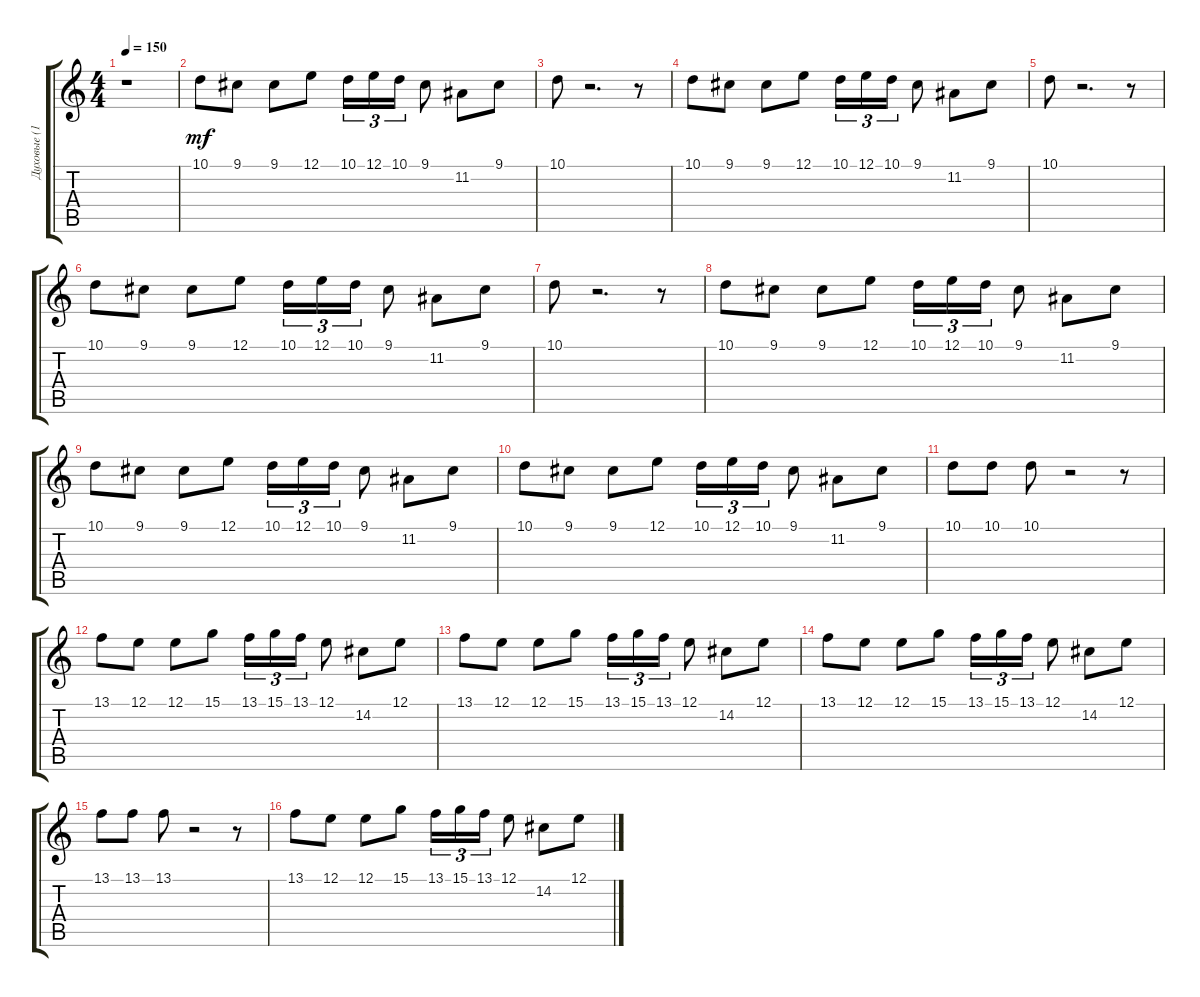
\track ("Духовые (1)" "Духовые (1") {instrument brasssection}
\staff {score tabs}
\tuning (E4 B3 G3 D3 A2 E2) {hide}
\ts (4 4)
\tempo 150
\clef g2
\ks c
r.1{dy mf} |
10.1.8 9.1.8 9.1.8 12.1.8 10.1.16{tu (3 2)} 12.1.16{tu (3 2)} 10.1.16{tu (3 2)} 9.1.8 11.2.8 9.1.8 |
10.1.8 r.2{d} r.8 |
10.1.8 9.1.8 9.1.8 12.1.8 10.1.16{tu (3 2)} 12.1.16{tu (3 2)} 10.1.16{tu (3 2)} 9.1.8 11.2.8 9.1.8 |
10.1.8 r.2{d} r.8 |
10.1.8 9.1.8 9.1.8 12.1.8 10.1.16{tu (3 2)} 12.1.16{tu (3 2)} 10.1.16{tu (3 2)} 9.1.8 11.2.8 9.1.8 |
10.1.8 r.2{d} r.8 |
10.1.8 9.1.8 9.1.8 12.1.8 10.1.16{tu (3 2)} 12.1.16{tu (3 2)} 10.1.16{tu (3 2)} 9.1.8 11.2.8 9.1.8 |
10.1.8 9.1.8 9.1.8 12.1.8 10.1.16{tu (3 2)} 12.1.16{tu (3 2)} 10.1.16{tu (3 2)} 9.1.8 11.2.8 9.1.8 |
10.1.8 9.1.8 9.1.8 12.1.8 10.1.16{tu (3 2)} 12.1.16{tu (3 2)} 10.1.16{tu (3 2)} 9.1.8 11.2.8 9.1.8 |
10.1.8 10.1.8 10.1.8 r.2 r.8 |
13.1.8 12.1.8 12.1.8 15.1.8 13.1.16{tu (3 2)} 15.1.16{tu (3 2)} 13.1.16{tu (3 2)} 12.1.8 14.2.8 12.1.8 |
13.1.8 12.1.8 12.1.8 15.1.8 13.1.16{tu (3 2)} 15.1.16{tu (3 2)} 13.1.16{tu (3 2)} 12.1.8 14.2.8 12.1.8 |
13.1.8 12.1.8 12.1.8 15.1.8 13.1.16{tu (3 2)} 15.1.16{tu (3 2)} 13.1.16{tu (3 2)} 12.1.8 14.2.8 12.1.8 |
13.1.8 13.1.8 13.1.8 r.2 r.8 |
13.1.8 12.1.8 12.1.8 15.1.8 13.1.16{tu (3 2)} 15.1.16{tu (3 2)} 13.1.16{tu (3 2)} 12.1.8 14.2.8 12.1.8
